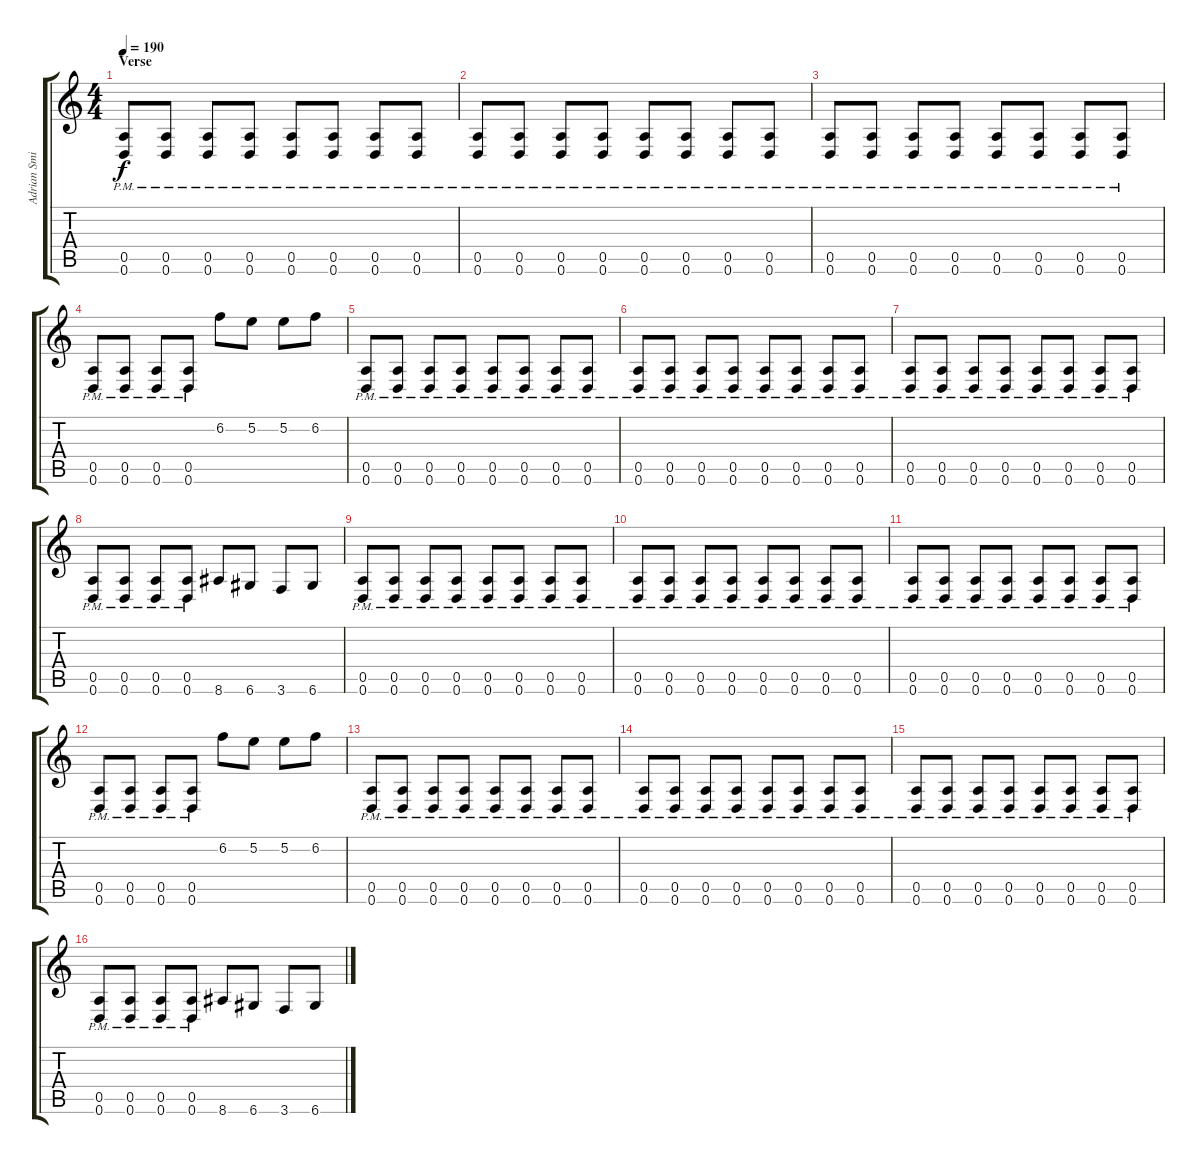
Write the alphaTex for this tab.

\track ("Adrian Smith" "Adrian Smi") {instrument distortionguitar}
\staff {score tabs}
\tuning (E4 B3 G3 D3 A2 D2) {hide}
\ts (4 4)
\section ("" "Verse")
\tempo 190
\clef g2
\ks c
(0.5{pm} 0.6{pm}).8{dy f} (0.5{pm} 0.6{pm}).8 (0.5{pm} 0.6{pm}).8 (0.5{pm} 0.6{pm}).8 (0.5{pm} 0.6{pm}).8 (0.5{pm} 0.6{pm}).8 (0.5{pm} 0.6{pm}).8 (0.5{pm} 0.6{pm}).8 |
(0.5{pm} 0.6{pm}).8 (0.5{pm} 0.6{pm}).8 (0.5{pm} 0.6{pm}).8 (0.5{pm} 0.6{pm}).8 (0.5{pm} 0.6{pm}).8 (0.5{pm} 0.6{pm}).8 (0.5{pm} 0.6{pm}).8 (0.5{pm} 0.6{pm}).8 |
(0.5{pm} 0.6{pm}).8 (0.5{pm} 0.6{pm}).8 (0.5{pm} 0.6{pm}).8 (0.5{pm} 0.6{pm}).8 (0.5{pm} 0.6{pm}).8 (0.5{pm} 0.6{pm}).8 (0.5{pm} 0.6{pm}).8 (0.5{pm} 0.6{pm}).8 |
(0.5{pm} 0.6{pm}).8 (0.5{pm} 0.6{pm}).8 (0.5{pm} 0.6{pm}).8 (0.5{pm} 0.6{pm}).8 6.2.8 5.2.8 5.2.8 6.2.8 |
(0.5{pm} 0.6{pm}).8 (0.5{pm} 0.6{pm}).8 (0.5{pm} 0.6{pm}).8 (0.5{pm} 0.6{pm}).8 (0.5{pm} 0.6{pm}).8 (0.5{pm} 0.6{pm}).8 (0.5{pm} 0.6{pm}).8 (0.5{pm} 0.6{pm}).8 |
(0.5{pm} 0.6{pm}).8 (0.5{pm} 0.6{pm}).8 (0.5{pm} 0.6{pm}).8 (0.5{pm} 0.6{pm}).8 (0.5{pm} 0.6{pm}).8 (0.5{pm} 0.6{pm}).8 (0.5{pm} 0.6{pm}).8 (0.5{pm} 0.6{pm}).8 |
(0.5{pm} 0.6{pm}).8 (0.5{pm} 0.6{pm}).8 (0.5{pm} 0.6{pm}).8 (0.5{pm} 0.6{pm}).8 (0.5{pm} 0.6{pm}).8 (0.5{pm} 0.6{pm}).8 (0.5{pm} 0.6{pm}).8 (0.5{pm} 0.6{pm}).8 |
(0.5{pm} 0.6{pm}).8 (0.5{pm} 0.6{pm}).8 (0.5{pm} 0.6{pm}).8 (0.5{pm} 0.6{pm}).8 8.6.8 6.6.8 3.6.8 6.6.8 |
(0.5{pm} 0.6{pm}).8 (0.5{pm} 0.6{pm}).8 (0.5{pm} 0.6{pm}).8 (0.5{pm} 0.6{pm}).8 (0.5{pm} 0.6{pm}).8 (0.5{pm} 0.6{pm}).8 (0.5{pm} 0.6{pm}).8 (0.5{pm} 0.6{pm}).8 |
(0.5{pm} 0.6{pm}).8 (0.5{pm} 0.6{pm}).8 (0.5{pm} 0.6{pm}).8 (0.5{pm} 0.6{pm}).8 (0.5{pm} 0.6{pm}).8 (0.5{pm} 0.6{pm}).8 (0.5{pm} 0.6{pm}).8 (0.5{pm} 0.6{pm}).8 |
(0.5{pm} 0.6{pm}).8 (0.5{pm} 0.6{pm}).8 (0.5{pm} 0.6{pm}).8 (0.5{pm} 0.6{pm}).8 (0.5{pm} 0.6{pm}).8 (0.5{pm} 0.6{pm}).8 (0.5{pm} 0.6{pm}).8 (0.5{pm} 0.6{pm}).8 |
(0.5{pm} 0.6{pm}).8 (0.5{pm} 0.6{pm}).8 (0.5{pm} 0.6{pm}).8 (0.5{pm} 0.6{pm}).8 6.2.8 5.2.8 5.2.8 6.2.8 |
(0.5{pm} 0.6{pm}).8 (0.5{pm} 0.6{pm}).8 (0.5{pm} 0.6{pm}).8 (0.5{pm} 0.6{pm}).8 (0.5{pm} 0.6{pm}).8 (0.5{pm} 0.6{pm}).8 (0.5{pm} 0.6{pm}).8 (0.5{pm} 0.6{pm}).8 |
(0.5{pm} 0.6{pm}).8 (0.5{pm} 0.6{pm}).8 (0.5{pm} 0.6{pm}).8 (0.5{pm} 0.6{pm}).8 (0.5{pm} 0.6{pm}).8 (0.5{pm} 0.6{pm}).8 (0.5{pm} 0.6{pm}).8 (0.5{pm} 0.6{pm}).8 |
(0.5{pm} 0.6{pm}).8 (0.5{pm} 0.6{pm}).8 (0.5{pm} 0.6{pm}).8 (0.5{pm} 0.6{pm}).8 (0.5{pm} 0.6{pm}).8 (0.5{pm} 0.6{pm}).8 (0.5{pm} 0.6{pm}).8 (0.5{pm} 0.6{pm}).8 |
(0.5{pm} 0.6{pm}).8 (0.5{pm} 0.6{pm}).8 (0.5{pm} 0.6{pm}).8 (0.5{pm} 0.6{pm}).8 8.6.8 6.6.8 3.6.8 6.6.8
